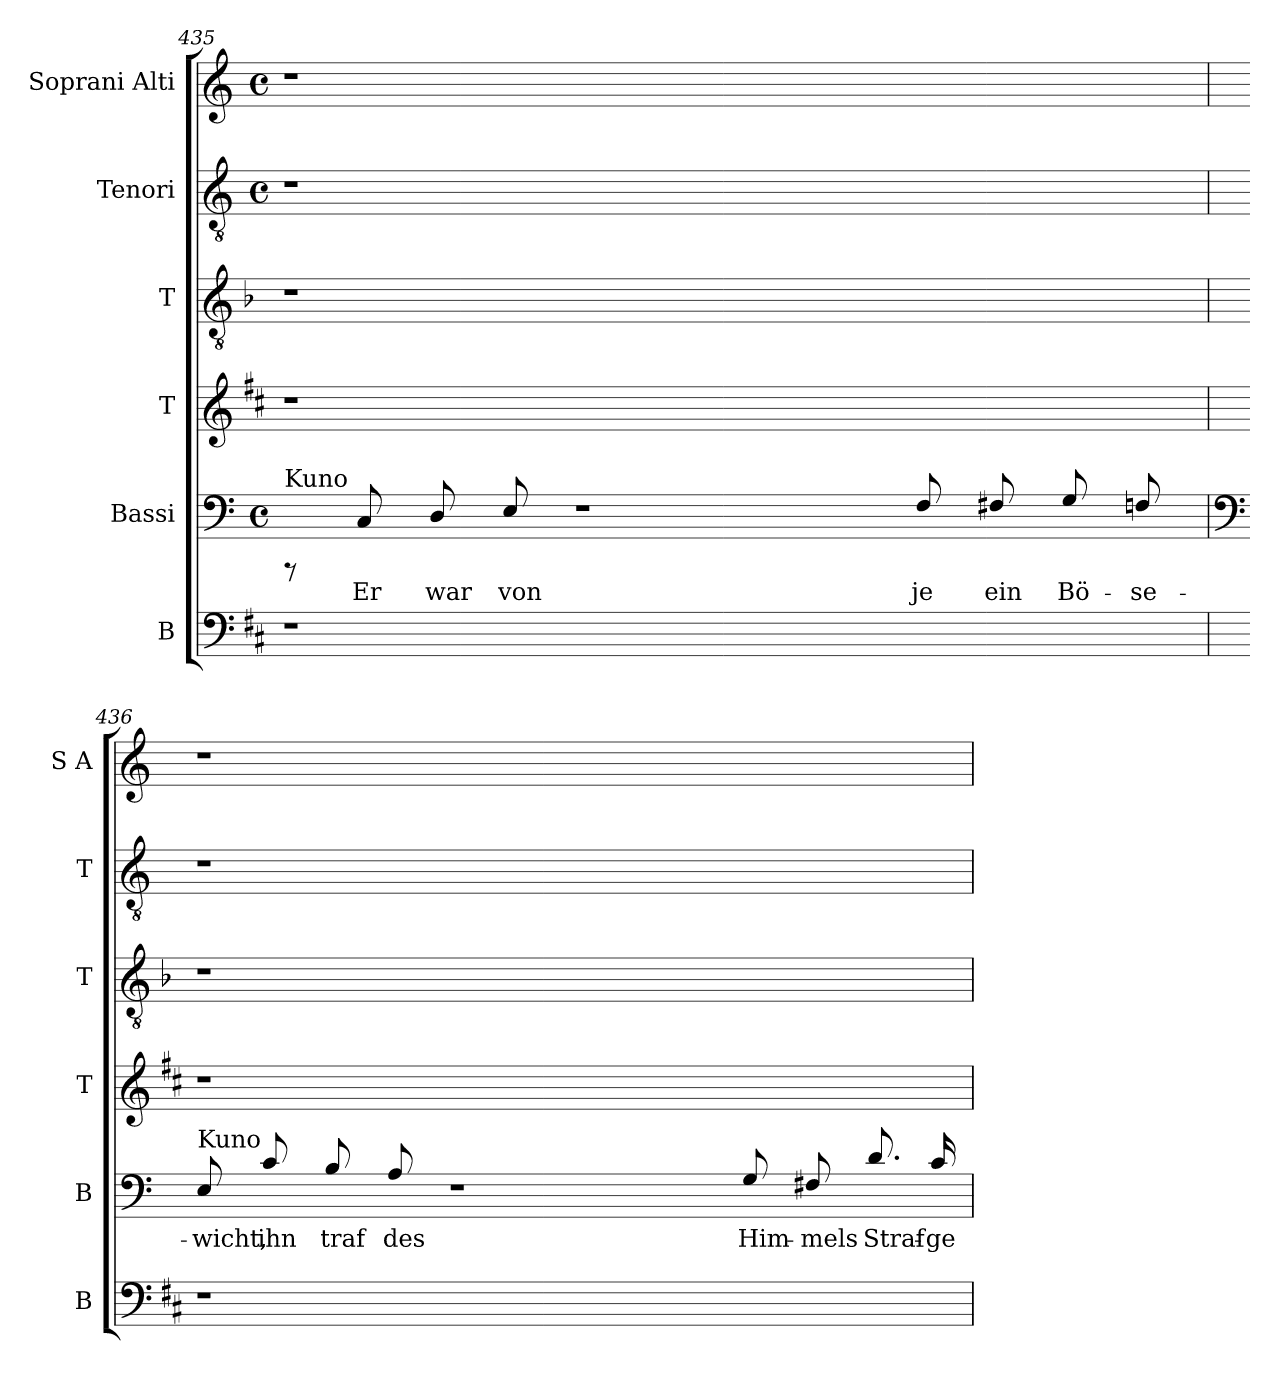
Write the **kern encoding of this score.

**kern	**kern	**text	**kern	**kern	**kern	**kern
*part6	*part5	*part5	*part4	*part3	*part2	*part1
*staff6	*staff5	*staff5	*staff4	*staff3	*staff2	*staff1
*I"B	*I"Bassi	*	*I"T	*I"T	*I"Tenori	*I"Soprani  Alti
*I'B	*I'B	*	*I'T	*I'T	*I'T	*I'S  A
*clefF4	*clefF4	*	*clefG2	*clefGv2	*clefGv2	*clefG2
*k[f#c#]	*k[]	*	*k[f#c#]	*k[b-]	*k[]	*k[]
*D:	*C:	*	*D:	*F:	*C:	*C:
*	*M4/4	*	*	*	*M4/4	*M4/4
*	*met(c)	*	*	*	*met(c)	*met(c)
=435	=435	=435	=435	=435	=435	=435
!	!LO:TX:a:t=Kuno	!	!	!	!	!
!	!	!	!	!	!LO:N:vis=1	!LO:N:vis=1
1r	8rGGG	.	1r	1r	1r	1r
!	!	!LO:LY:b:cj	!	!	!	!
.	8C/	Er	.	.	.	.
!	!	!LO:LY:b:cj	!	!	!	!
.	8D/	war	.	.	.	.
!	!	!LO:LY:b:cj	!	!	!	!
.	8E/	von	.	.	.	.
.	1r	.	.	.	.	.
1ryy	.	.	1ryy	1ryy	1ryy	1ryy
!	!	!LO:LY:b:cj	!	!	!	!
.	8F/	je	.	.	.	.
!	!	!LO:LY:b:cj	!	!	!	!
.	8F#X/	ein	.	.	.	.
!	!	!LO:LY:b:cj	!	!	!	!
.	8G/	Bö-	.	.	.	.
!	!	!LO:LY:b:cj	!	!	!	!
.	8Fn/	-se-	.	.	.	.
!!LO:PB:g=z
=436	=436	=436	=436	=436	=436	=436
*	*clefF4	*	*	*	*	*
!	!LO:TX:a:t=Kuno	!	!	!	!	!
!	!	!LO:LY:b:cj	!	!	!LO:N:vis=1	!
1r	8E/	-wicht,	1r	1r	1r	1r
!	!	!LO:LY:b:cj	!	!	!	!
.	8c/	ihn	.	.	.	.
!	!	!LO:LY:b:cj	!	!	!	!
.	8B/	traf	.	.	.	.
!	!	!LO:LY:b:cj	!	!	!	!
.	8A/	des	.	.	.	.
.	1r	.	.	.	.	.
2...ryy	.	.	2...ryy	2...ryy	2...ryy	2...ryy
!	!	!LO:LY:b	!	!	!	!
.	8G/	Him-	.	.	.	.
!	!	!LO:LY:b:rj	!	!	!	!
.	8F#X/	-mels	.	.	.	.
!	!LO:N:vis=8.	!LO:LY:b:cj	!	!	!	!
.	8d/	Straf-	.	.	.	.
!	!	!LO:LY:b:cj	!	!	!	!
.	16c/	-ge-	.	.	.	.
=	=	=	=	=	=	=
*-	*-	*-	*-	*-	*-	*-
